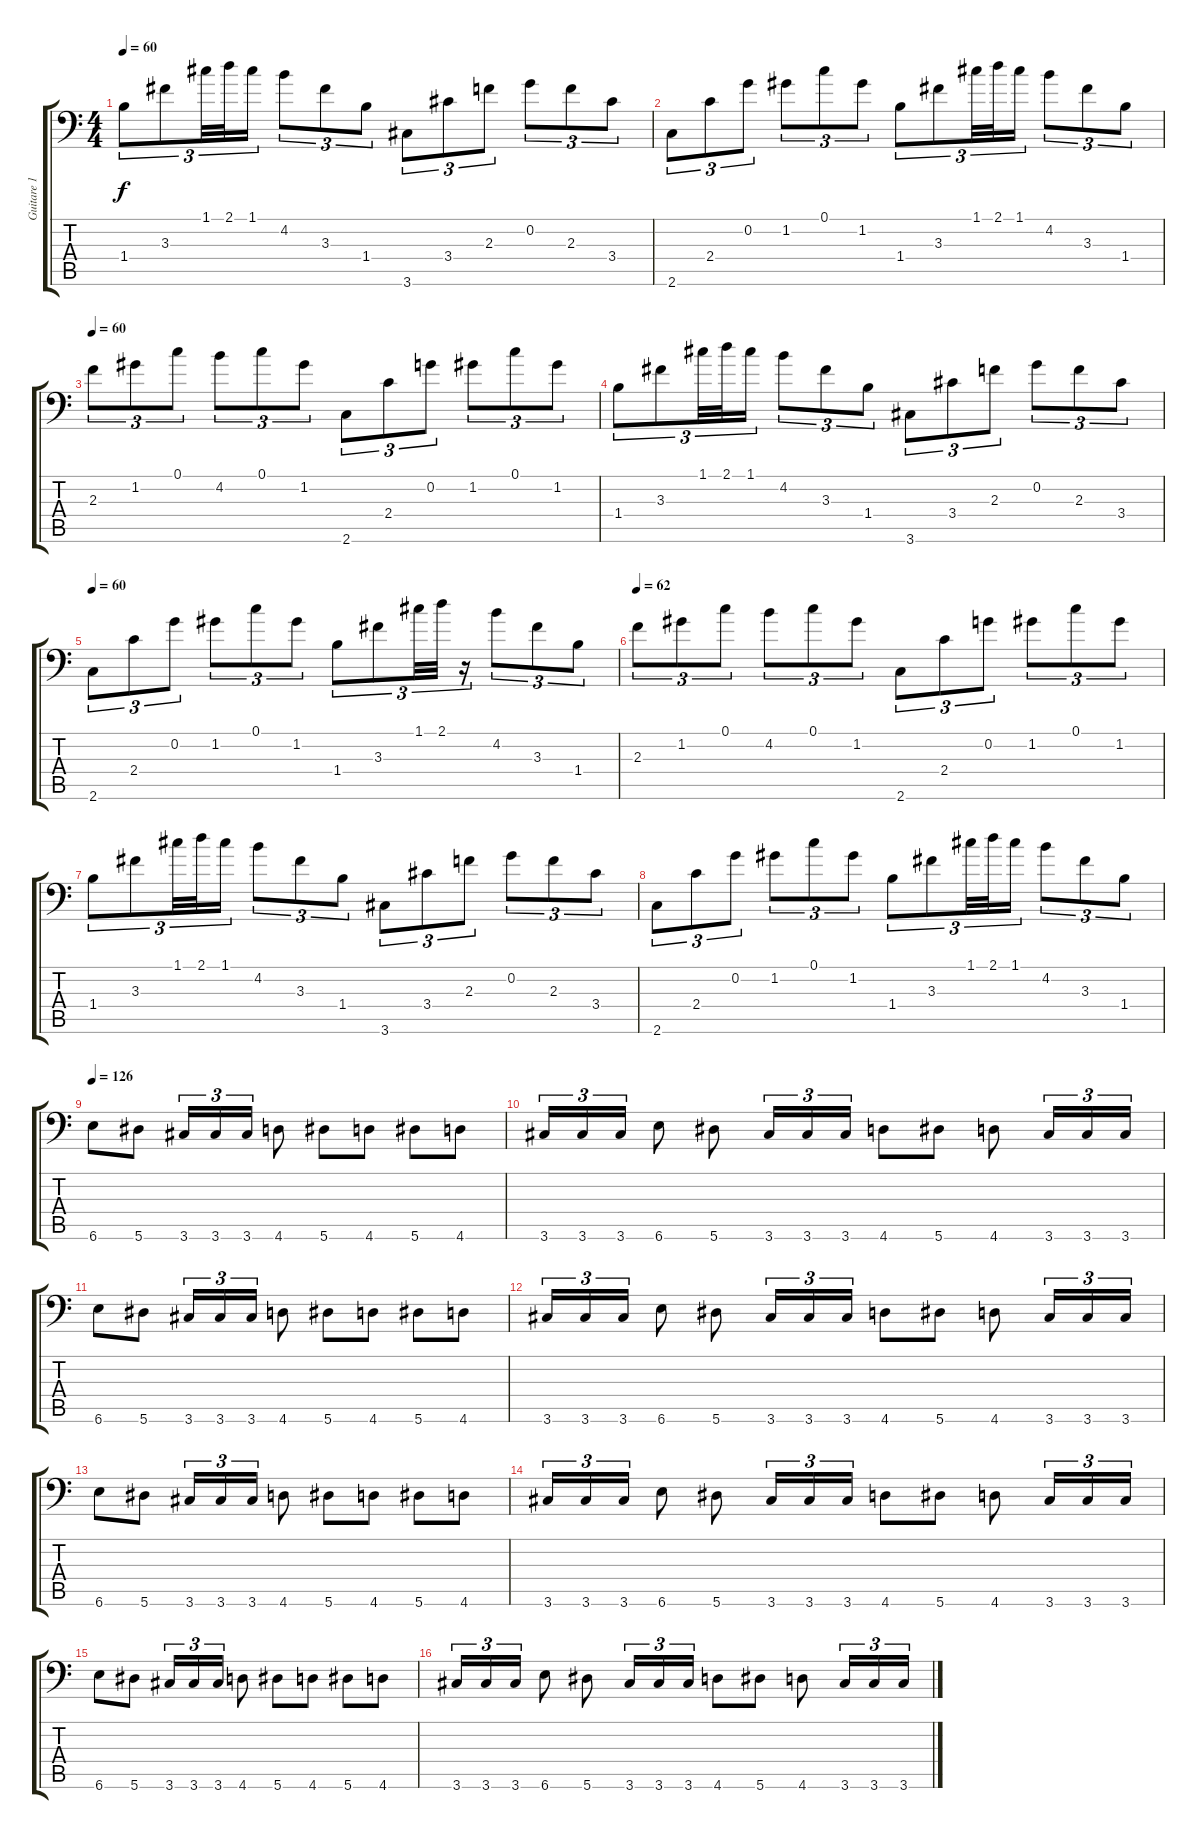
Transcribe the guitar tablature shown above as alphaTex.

\track ("Guitare 1" "Guitare 1") {instrument distortionguitar}
\staff {score tabs}
\tuning (C4 G3 Eb3 Bb2 F2 Bb1) {hide}
\ts (4 4)
\tempo 60
\clef f4
\ks c
1.4.8{tu (3 2) dy f} 3.3.8{tu (3 2)} 1.1.32{tu (3 2)} 2.1.32{tu (3 2)} 1.1.16{tu (3 2)} 4.2.8{tu (3 2)} 3.3.8{tu (3 2)} 1.4.8{tu (3 2)} 3.6.8{tu (3 2)} 3.4.8{tu (3 2)} 2.3.8{tu (3 2)} 0.2.8{tu (3 2)} 2.3.8{tu (3 2)} 3.4.8{tu (3 2)} |
2.6.8{tu (3 2)} 2.4.8{tu (3 2)} 0.2.8{tu (3 2)} 1.2.8{tu (3 2)} 0.1.8{tu (3 2)} 1.2.8{tu (3 2)} 1.4.8{tu (3 2)} 3.3.8{tu (3 2)} 1.1.32{tu (3 2)} 2.1.32{tu (3 2)} 1.1.16{tu (3 2)} 4.2.8{tu (3 2)} 3.3.8{tu (3 2)} 1.4.8{tu (3 2)} |
\tempo 60
2.3.8{tu (3 2) balance 8 instrument electricguitarclean} 1.2.8{tu (3 2)} 0.1.8{tu (3 2)} 4.2.8{tu (3 2)} 0.1.8{tu (3 2)} 1.2.8{tu (3 2)} 2.6.8{tu (3 2)} 2.4.8{tu (3 2)} 0.2.8{tu (3 2)} 1.2.8{tu (3 2)} 0.1.8{tu (3 2)} 1.2.8{tu (3 2)} |
1.4.8{tu (3 2)} 3.3.8{tu (3 2)} 1.1.32{tu (3 2)} 2.1.32{tu (3 2)} 1.1.16{tu (3 2)} 4.2.8{tu (3 2)} 3.3.8{tu (3 2)} 1.4.8{tu (3 2)} 3.6.8{tu (3 2)} 3.4.8{tu (3 2)} 2.3.8{tu (3 2)} 0.2.8{tu (3 2)} 2.3.8{tu (3 2)} 3.4.8{tu (3 2)} |
\tempo 60
2.6.8{tu (3 2)} 2.4.8{tu (3 2)} 0.2.8{tu (3 2)} 1.2.8{tu (3 2)} 0.1.8{tu (3 2)} 1.2.8{tu (3 2)} 1.4.8{tu (3 2)} 3.3.8{tu (3 2)} 1.1.32{tu (3 2)} 2.1.32{tu (3 2)} r.16{tu (3 2)} 4.2.8{tu (3 2)} 3.3.8{tu (3 2)} 1.4.8{tu (3 2)} |
\tempo 62
2.3.8{tu (3 2) balance 8 instrument electricguitarclean} 1.2.8{tu (3 2)} 0.1.8{tu (3 2)} 4.2.8{tu (3 2)} 0.1.8{tu (3 2)} 1.2.8{tu (3 2)} 2.6.8{tu (3 2)} 2.4.8{tu (3 2)} 0.2.8{tu (3 2)} 1.2.8{tu (3 2)} 0.1.8{tu (3 2)} 1.2.8{tu (3 2)} |
1.4.8{tu (3 2)} 3.3.8{tu (3 2)} 1.1.32{tu (3 2)} 2.1.32{tu (3 2)} 1.1.16{tu (3 2)} 4.2.8{tu (3 2)} 3.3.8{tu (3 2)} 1.4.8{tu (3 2)} 3.6.8{tu (3 2)} 3.4.8{tu (3 2)} 2.3.8{tu (3 2)} 0.2.8{tu (3 2)} 2.3.8{tu (3 2)} 3.4.8{tu (3 2)} |
2.6.8{tu (3 2)} 2.4.8{tu (3 2)} 0.2.8{tu (3 2)} 1.2.8{tu (3 2)} 0.1.8{tu (3 2)} 1.2.8{tu (3 2)} 1.4.8{tu (3 2)} 3.3.8{tu (3 2)} 1.1.32{tu (3 2)} 2.1.32{tu (3 2)} 1.1.16{tu (3 2)} 4.2.8{tu (3 2)} 3.3.8{tu (3 2)} 1.4.8{tu (3 2)} |
\tempo 126
6.6.8{balance 0 instrument distortionguitar} 5.6.8 3.6.16{tu (3 2)} 3.6.16{tu (3 2)} 3.6.16{tu (3 2)} 4.6.8 5.6.8 4.6.8 5.6.8 4.6.8 |
3.6.16{tu (3 2)} 3.6.16{tu (3 2)} 3.6.16{tu (3 2)} 6.6.8 5.6.8 3.6.16{tu (3 2)} 3.6.16{tu (3 2)} 3.6.16{tu (3 2)} 4.6.8 5.6.8 4.6.8 3.6.16{tu (3 2)} 3.6.16{tu (3 2)} 3.6.16{tu (3 2)} |
6.6.8{balance 0} 5.6.8 3.6.16{tu (3 2)} 3.6.16{tu (3 2)} 3.6.16{tu (3 2)} 4.6.8 5.6.8 4.6.8 5.6.8 4.6.8 |
3.6.16{tu (3 2)} 3.6.16{tu (3 2)} 3.6.16{tu (3 2)} 6.6.8 5.6.8 3.6.16{tu (3 2)} 3.6.16{tu (3 2)} 3.6.16{tu (3 2)} 4.6.8 5.6.8 4.6.8 3.6.16{tu (3 2)} 3.6.16{tu (3 2)} 3.6.16{tu (3 2)} |
6.6.8{balance 0} 5.6.8 3.6.16{tu (3 2)} 3.6.16{tu (3 2)} 3.6.16{tu (3 2)} 4.6.8 5.6.8 4.6.8 5.6.8 4.6.8 |
3.6.16{tu (3 2)} 3.6.16{tu (3 2)} 3.6.16{tu (3 2)} 6.6.8 5.6.8 3.6.16{tu (3 2)} 3.6.16{tu (3 2)} 3.6.16{tu (3 2)} 4.6.8 5.6.8 4.6.8 3.6.16{tu (3 2)} 3.6.16{tu (3 2)} 3.6.16{tu (3 2)} |
6.6.8{balance 0} 5.6.8 3.6.16{tu (3 2)} 3.6.16{tu (3 2)} 3.6.16{tu (3 2)} 4.6.8 5.6.8 4.6.8 5.6.8 4.6.8 |
3.6.16{tu (3 2)} 3.6.16{tu (3 2)} 3.6.16{tu (3 2)} 6.6.8 5.6.8 3.6.16{tu (3 2)} 3.6.16{tu (3 2)} 3.6.16{tu (3 2)} 4.6.8 5.6.8 4.6.8 3.6.16{tu (3 2)} 3.6.16{tu (3 2)} 3.6.16{tu (3 2)}
